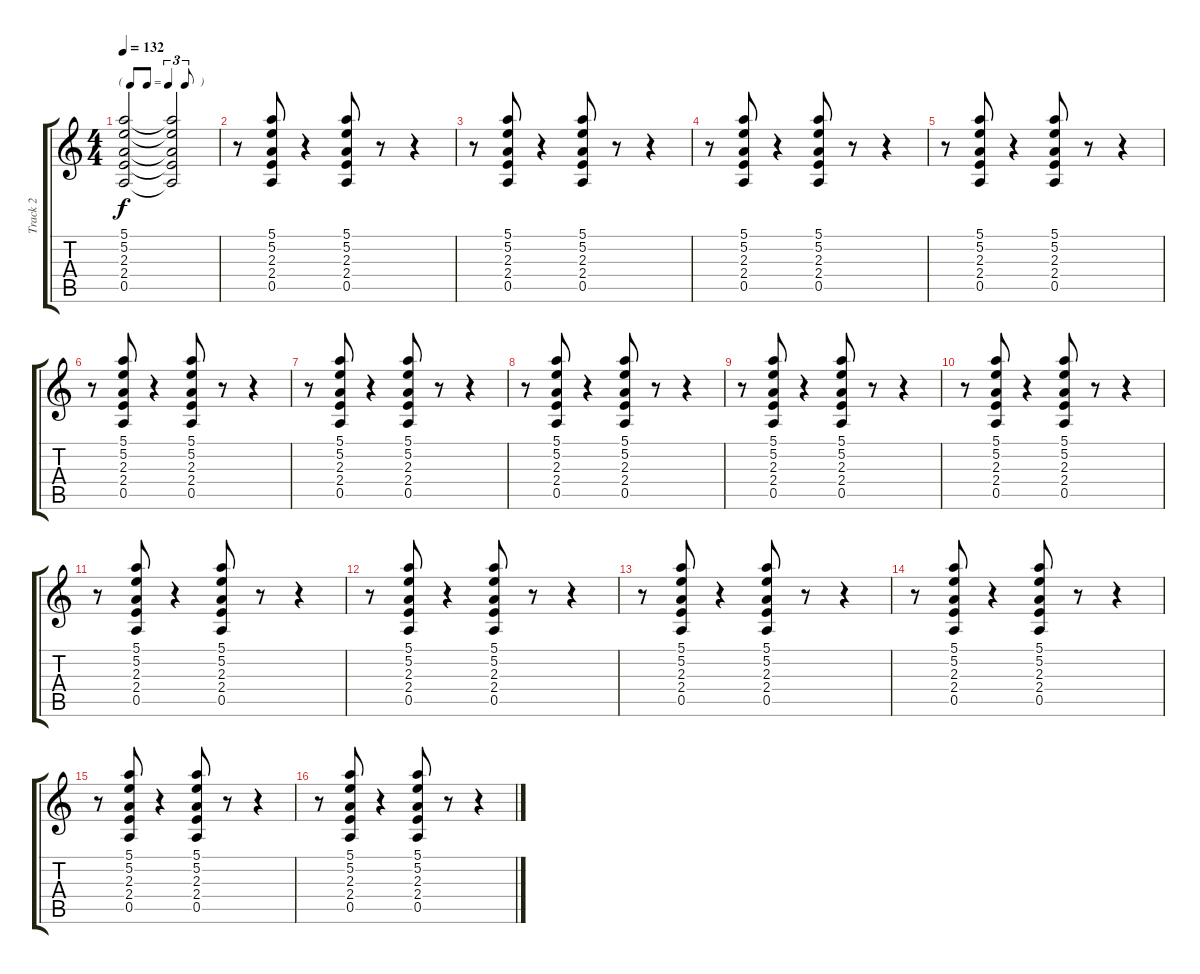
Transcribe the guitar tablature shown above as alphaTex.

\track ("Track 2" "Track 2") {instrument overdrivenguitar}
\staff {score tabs}
\tuning (E4 B3 G3 D3 A2 E2) {hide}
\ts (4 4)
\tf triplet8th
\tempo 132
\clef g2
\ks c
(5.1{t} 5.2{t} 2.3{t} 2.4{t} 0.5{t}).2{dy f} (5.1{t} 5.2{t} 2.3{t} 2.4{t} 0.5{t}).2 |
r.8 (5.1 5.2 2.3 2.4 0.5).8 r.4 (5.1 5.2 2.3 2.4 0.5).8 r.8 r.4 |
r.8 (5.1 5.2 2.3 2.4 0.5).8 r.4 (5.1 5.2 2.3 2.4 0.5).8 r.8 r.4 |
r.8 (5.1 5.2 2.3 2.4 0.5).8 r.4 (5.1 5.2 2.3 2.4 0.5).8 r.8 r.4 |
r.8 (5.1 5.2 2.3 2.4 0.5).8 r.4 (5.1 5.2 2.3 2.4 0.5).8 r.8 r.4 |
r.8 (5.1 5.2 2.3 2.4 0.5).8 r.4 (5.1 5.2 2.3 2.4 0.5).8 r.8 r.4 |
r.8 (5.1 5.2 2.3 2.4 0.5).8 r.4 (5.1 5.2 2.3 2.4 0.5).8 r.8 r.4 |
r.8 (5.1 5.2 2.3 2.4 0.5).8 r.4 (5.1 5.2 2.3 2.4 0.5).8 r.8 r.4 |
r.8 (5.1 5.2 2.3 2.4 0.5).8 r.4 (5.1 5.2 2.3 2.4 0.5).8 r.8 r.4 |
r.8 (5.1 5.2 2.3 2.4 0.5).8 r.4 (5.1 5.2 2.3 2.4 0.5).8 r.8 r.4 |
r.8 (5.1 5.2 2.3 2.4 0.5).8 r.4 (5.1 5.2 2.3 2.4 0.5).8 r.8 r.4 |
r.8 (5.1 5.2 2.3 2.4 0.5).8 r.4 (5.1 5.2 2.3 2.4 0.5).8 r.8 r.4 |
r.8 (5.1 5.2 2.3 2.4 0.5).8 r.4 (5.1 5.2 2.3 2.4 0.5).8 r.8 r.4 |
r.8 (5.1 5.2 2.3 2.4 0.5).8 r.4 (5.1 5.2 2.3 2.4 0.5).8 r.8 r.4 |
r.8 (5.1 5.2 2.3 2.4 0.5).8 r.4 (5.1 5.2 2.3 2.4 0.5).8 r.8 r.4 |
r.8 (5.1 5.2 2.3 2.4 0.5).8 r.4 (5.1 5.2 2.3 2.4 0.5).8 r.8 r.4
